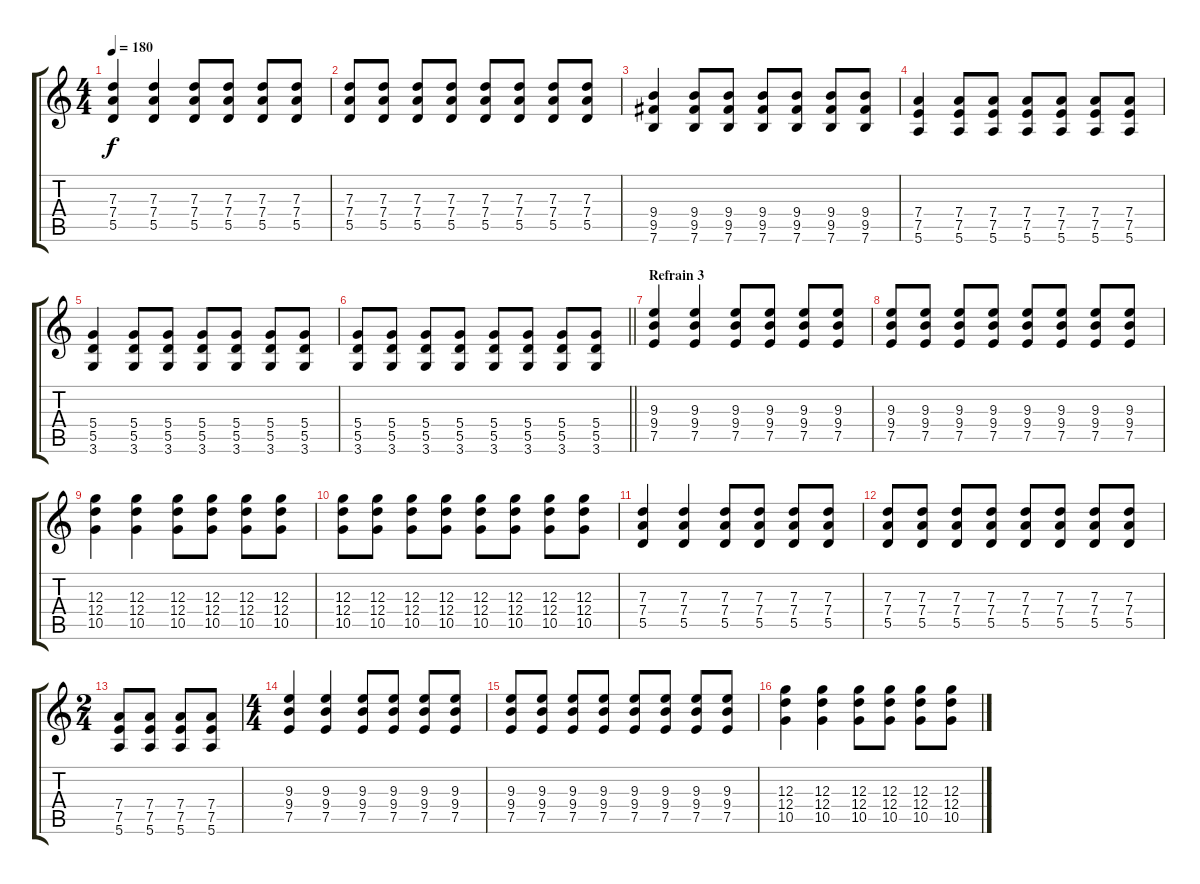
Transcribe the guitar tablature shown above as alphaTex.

\track "" {instrument overdrivenguitar}
\staff {score tabs}
\tuning (E4 B3 G3 D3 A2 E2) {hide}
\ts (4 4)
\tempo 180
\clef g2
\ks c
(7.3 7.4 5.5).4{dy f} (7.3 7.4 5.5).4 (7.3 7.4 5.5).8 (7.3 7.4 5.5).8 (7.3 7.4 5.5).8 (7.3 7.4 5.5).8 |
(7.3 7.4 5.5).8 (7.3 7.4 5.5).8 (7.3 7.4 5.5).8 (7.3 7.4 5.5).8 (7.3 7.4 5.5).8 (7.3 7.4 5.5).8 (7.3 7.4 5.5).8 (7.3 7.4 5.5).8 |
(9.4 9.5 7.6).4 (9.4 9.5 7.6).8 (9.4 9.5 7.6).8 (9.4 9.5 7.6).8 (9.4 9.5 7.6).8 (9.4 9.5 7.6).8 (9.4 9.5 7.6).8 |
(7.4 7.5 5.6).4 (7.4 7.5 5.6).8 (7.4 7.5 5.6).8 (7.4 7.5 5.6).8 (7.4 7.5 5.6).8 (7.4 7.5 5.6).8 (7.4 7.5 5.6).8 |
(5.4 5.5 3.6).4 (5.4 5.5 3.6).8 (5.4 5.5 3.6).8 (5.4 5.5 3.6).8 (5.4 5.5 3.6).8 (5.4 5.5 3.6).8 (5.4 5.5 3.6).8 |
\barLineRight lightlight
(5.4 5.5 3.6).8 (5.4 5.5 3.6).8 (5.4 5.5 3.6).8 (5.4 5.5 3.6).8 (5.4 5.5 3.6).8 (5.4 5.5 3.6).8 (5.4 5.5 3.6).8 (5.4 5.5 3.6).8 |
\section ("" "Refrain 3")
(9.3 9.4 7.5).4 (9.3 9.4 7.5).4 (9.3 9.4 7.5).8 (9.3 9.4 7.5).8 (9.3 9.4 7.5).8 (9.3 9.4 7.5).8 |
(9.3 9.4 7.5).8 (9.3 9.4 7.5).8 (9.3 9.4 7.5).8 (9.3 9.4 7.5).8 (9.3 9.4 7.5).8 (9.3 9.4 7.5).8 (9.3 9.4 7.5).8 (9.3 9.4 7.5).8 |
(12.3 12.4 10.5).4 (12.3 12.4 10.5).4 (12.3 12.4 10.5).8 (12.3 12.4 10.5).8 (12.3 12.4 10.5).8 (12.3 12.4 10.5).8 |
(12.3 12.4 10.5).8 (12.3 12.4 10.5).8 (12.3 12.4 10.5).8 (12.3 12.4 10.5).8 (12.3 12.4 10.5).8 (12.3 12.4 10.5).8 (12.3 12.4 10.5).8 (12.3 12.4 10.5).8 |
(7.3 7.4 5.5).4 (7.3 7.4 5.5).4 (7.3 7.4 5.5).8 (7.3 7.4 5.5).8 (7.3 7.4 5.5).8 (7.3 7.4 5.5).8 |
(7.3 7.4 5.5).8 (7.3 7.4 5.5).8 (7.3 7.4 5.5).8 (7.3 7.4 5.5).8 (7.3 7.4 5.5).8 (7.3 7.4 5.5).8 (7.3 7.4 5.5).8 (7.3 7.4 5.5).8 |
\ts (2 4)
(7.4 7.5 5.6).8 (7.4 7.5 5.6).8 (7.4 7.5 5.6).8 (7.4 7.5 5.6).8 |
\ts (4 4)
(9.3 9.4 7.5).4 (9.3 9.4 7.5).4 (9.3 9.4 7.5).8 (9.3 9.4 7.5).8 (9.3 9.4 7.5).8 (9.3 9.4 7.5).8 |
(9.3 9.4 7.5).8 (9.3 9.4 7.5).8 (9.3 9.4 7.5).8 (9.3 9.4 7.5).8 (9.3 9.4 7.5).8 (9.3 9.4 7.5).8 (9.3 9.4 7.5).8 (9.3 9.4 7.5).8 |
(12.3 12.4 10.5).4 (12.3 12.4 10.5).4 (12.3 12.4 10.5).8 (12.3 12.4 10.5).8 (12.3 12.4 10.5).8 (12.3 12.4 10.5).8
